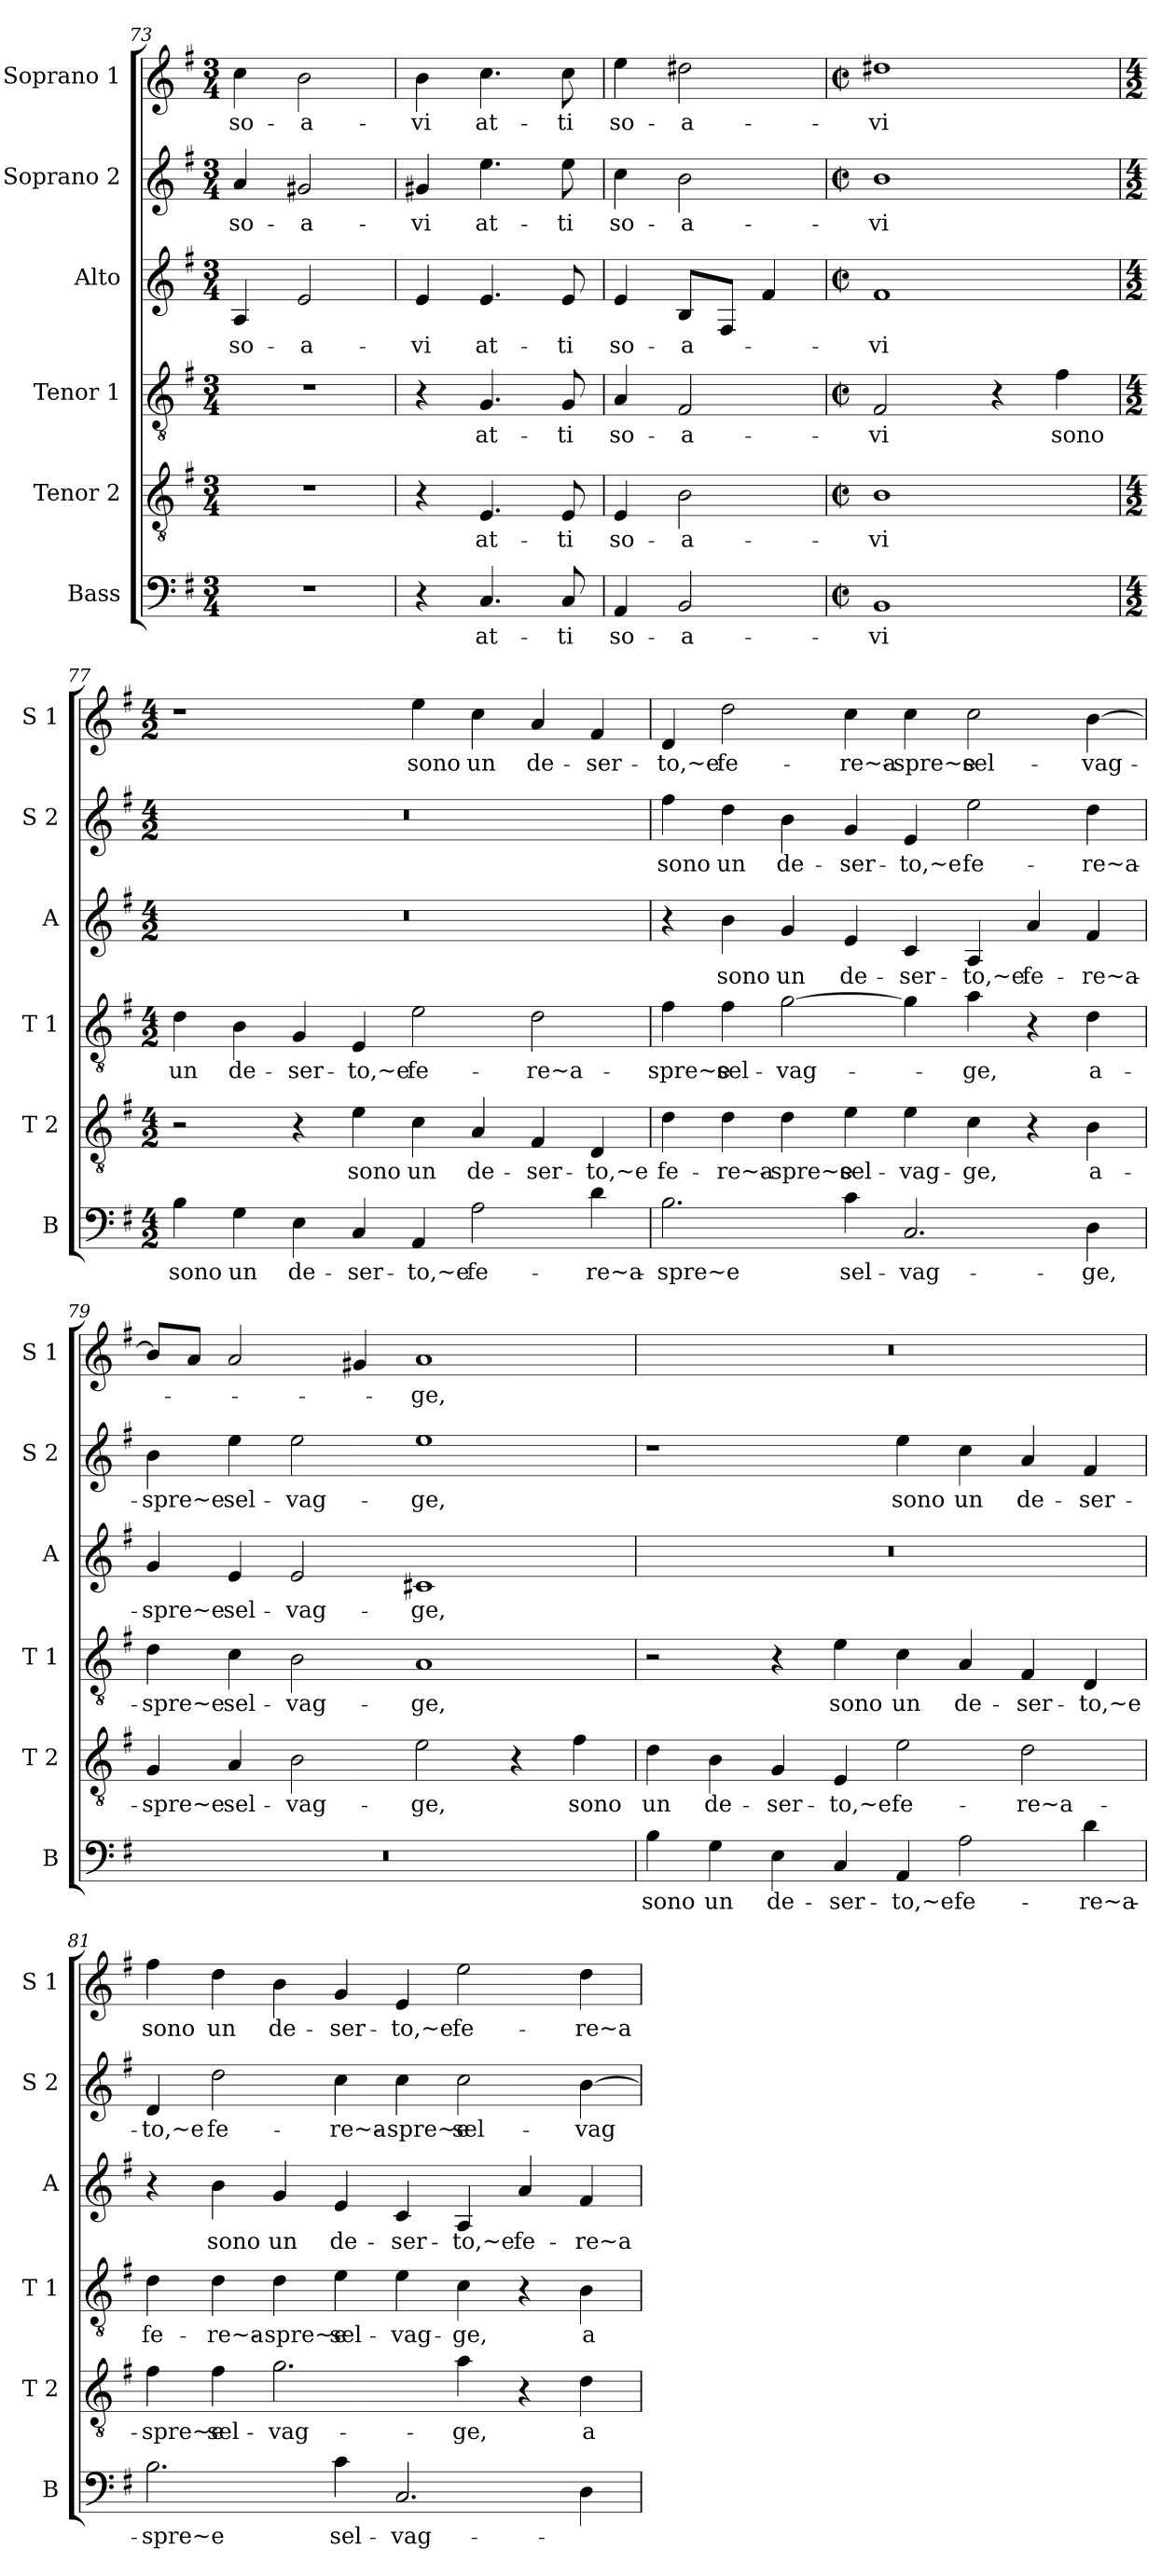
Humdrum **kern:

**kern	**text	**kern	**text	**kern	**text	**kern	**text	**kern	**text	**kern	**text
*part6	*part6	*part5	*part5	*part4	*part4	*part3	*part3	*part2	*part2	*part1	*part1
*staff6	*staff6	*staff5	*staff5	*staff4	*staff4	*staff3	*staff3	*staff2	*staff2	*staff1	*staff1
*I"Bass	*	*I"Tenor 2	*	*I"Tenor 1	*	*I"Alto	*	*I"Soprano 2	*	*I"Soprano 1	*
*I'B	*	*I'T 2	*	*I'T 1	*	*I'A	*	*I'S 2	*	*I'S 1	*
*clefF4	*	*clefGv2	*	*clefGv2	*	*clefG2	*	*clefG2	*	*clefG2	*
*k[f#]	*	*k[f#]	*	*k[f#]	*	*k[f#]	*	*k[f#]	*	*k[f#]	*
*G:	*	*G:	*	*G:	*	*G:	*	*G:	*	*G:	*
*M3/4	*	*M3/4	*	*M3/4	*	*M3/4	*	*M3/4	*	*M3/4	*
=73	=73	=73	=73	=73	=73	=73	=73	=73	=73	=73	=73
!	!	!	!	!	!	!	!LO:LY:b	!	!LO:LY:b	!	!LO:LY:b
2.r	.	2.r	.	2.r	.	4A/	so-	4a/	so-	4cc\	so-
!	!	!	!	!	!	!	!LO:LY:b	!	!LO:LY:b	!	!LO:LY:b
.	.	.	.	.	.	2e/	-a-	2g#X/	-a-	2b\	-a-
=74	=74	=74	=74	=74	=74	=74	=74	=74	=74	=74	=74
!	!	!	!	!	!	!	!LO:LY:b	!	!LO:LY:b	!	!LO:LY:b
4r	.	4r	.	4r	.	4e/	-vi	4g#X/	-vi	4b\	-vi
!	!LO:LY:b	!	!LO:LY:b	!	!LO:LY:b	!	!LO:LY:b	!	!LO:LY:b	!	!LO:LY:b
4.C/	at-	4.E/	at-	4.G/	at-	4.e/	at-	4.ee\	at-	4.cc\	at-
!	!LO:LY:b	!	!LO:LY:b	!	!LO:LY:b	!	!LO:LY:b	!	!LO:LY:b	!	!LO:LY:b
8C/	-ti	8E/	-ti	8G/	-ti	8e/	-ti	8ee\	-ti	8cc\	-ti
!!LO:PB:g=z
=75	=75	=75	=75	=75	=75	=75	=75	=75	=75	=75	=75
!	!LO:LY:b	!	!LO:LY:b	!	!LO:LY:b	!	!LO:LY:b	!	!LO:LY:b	!	!LO:LY:b
4AA/	so-	4E/	so-	4A/	so-	4e/	so-	4cc\	so-	4ee\	so-
!	!LO:LY:b	!	!LO:LY:b	!	!LO:LY:b	!	!LO:LY:b	!	!LO:LY:b	!	!LO:LY:b
2BB/	-a-	2B\	-a-	2F#/	-a-	8B/L	-a-	2b\	-a-	2dd#X\	-a-
.	.	.	.	.	.	8F#/J	.	.	.	.	.
.	.	.	.	.	.	4f#/	.	.	.	.	.
=76	=76	=76	=76	=76	=76	=76	=76	=76	=76	=76	=76
*M2/2	*	*M2/2	*	*M2/2	*	*M2/2	*	*M2/2	*	*M2/2	*
*met(c|)	*	*met(c|)	*	*met(c|)	*	*met(c|)	*	*met(c|)	*	*met(c|)	*
!	!LO:LY:b	!	!LO:LY:b	!	!LO:LY:b	!	!LO:LY:b	!	!LO:LY:b	!	!LO:LY:b
*	*	*	*	*	*	*	*	*	*	*^	*
1BB	-vi	1B	-vi	2F#/	-vi	1f#	-vi	1b	-vi	1dd#X	16ryy	-vi
.	.	.	.	.	.	.	.	.	.	.	2...ryy	.
.	.	.	.	4r	.	.	.	.	.	.	.	.
!	!	!	!	!	!LO:LY:b	!	!	!	!	!	!	!
.	.	.	.	4f#\	sono	.	.	.	.	.	.	.
*	*	*	*	*	*	*	*	*	*	*v	*v	*
=77	=77	=77	=77	=77	=77	=77	=77	=77	=77	=77	=77
*M4/2	*	*M4/2	*	*M4/2	*	*M4/2	*	*M4/2	*	*M4/2	*
*	*	*	*	*	*	*	*	*	*	*^	*
!	!LO:LY:b	!	!	!	!LO:LY:b	!	!	!	!	!	!	!
*	*	*	*	*	*	*	*	*	*	*v	*v	*
4B\	sono	2r	.	4d\	un	0r	.	0r	.	1r	.
!	!LO:LY:b	!	!	!	!LO:LY:b	!	!	!	!	!	!
4G\	un	.	.	4B\	de-	.	.	.	.	.	.
!	!LO:LY:b	!	!	!	!LO:LY:b	!	!	!	!	!	!
4E\	de-	4r	.	4G/	-ser-	.	.	.	.	.	.
!	!LO:LY:b	!	!LO:LY:b	!	!LO:LY:b	!	!	!	!	!	!
4C/	-ser-	4e\	sono	4E/	-to,~e	.	.	.	.	.	.
!	!LO:LY:b	!	!LO:LY:b	!	!LO:LY:b	!	!	!	!	!	!LO:LY:b
4AA/	-to,~e	4c\	un	2e\	fe-	.	.	.	.	4ee\	sono
!	!LO:LY:b	!	!LO:LY:b	!	!	!	!	!	!	!	!LO:LY:b
2A\	fe-	4A/	de-	.	.	.	.	.	.	4cc\	un
!	!	!	!LO:LY:b	!	!LO:LY:b	!	!	!	!	!	!LO:LY:b
.	.	4F#/	-ser-	2d\	-re~a-	.	.	.	.	4a/	de-
!	!LO:LY:b	!	!LO:LY:b	!	!	!	!	!	!	!	!LO:LY:b
4d\	-re~a-	4D/	-to,~e	.	.	.	.	.	.	4f#/	-ser-
!!LO:LB:g=z
=78	=78	=78	=78	=78	=78	=78	=78	=78	=78	=78	=78
!	!LO:LY:b	!	!LO:LY:b	!	!LO:LY:b	!	!	!	!LO:LY:b	!	!LO:LY:b
2.B\	-spre~e	4d\	fe-	4f#\	-spre~e	4r	.	4ff#\	sono	4d/	-to,~e
!	!	!	!LO:LY:b	!	!LO:LY:b	!	!LO:LY:b	!	!LO:LY:b	!	!LO:LY:b
.	.	4d\	-re~a-	4f#\	sel-	4b\	sono	4dd\	un	2dd\	fe-
!	!	!	!LO:LY:b	!	!LO:LY:b	!	!LO:LY:b	!	!LO:LY:b	!	!
.	.	4d\	-spre~e	[2g\	-vag-	4g/	un	4b\	de-	.	.
!	!LO:LY:b	!	!LO:LY:b	!	!	!	!LO:LY:b	!	!LO:LY:b	!	!LO:LY:b
4c\	sel-	4e\	sel-	.	.	4e/	de-	4g/	-ser-	4cc\	-re~a-
!	!LO:LY:b	!	!LO:LY:b	!	!	!	!LO:LY:b	!	!LO:LY:b	!	!LO:LY:b
2.C/	-vag-	4e\	-vag-	4g\]	.	4c/	-ser-	4e/	-to,~e	4cc\	-spre~e
!	!	!	!LO:LY:b	!	!LO:LY:b	!	!LO:LY:b	!	!LO:LY:b	!	!LO:LY:b
.	.	4c\	-ge,	4a\	-ge,	4A/	-to,~e	2ee\	fe-	2cc\	sel-
!	!	!	!	!	!	!	!LO:LY:b	!	!	!	!
.	.	4r	.	4r	.	4a/	fe-	.	.	.	.
!	!LO:LY:b	!	!LO:LY:b	!	!LO:LY:b	!	!LO:LY:b	!	!LO:LY:b	!	!LO:LY:b
4D\	-ge,	4B\	a-	4d\	a-	4f#/	-re~a-	4dd\	-re~a-	[4b\	-vag-
=79	=79	=79	=79	=79	=79	=79	=79	=79	=79	=79	=79
!	!	!	!LO:LY:b	!	!LO:LY:b	!	!LO:LY:b	!	!LO:LY:b	!	!
0r	.	4G/	-spre~e	4d\	-spre~e	4g/	-spre~e	4b\	-spre~e	8b/L]	.
.	.	.	.	.	.	.	.	.	.	8a/J	.
!	!	!	!LO:LY:b	!	!LO:LY:b	!	!LO:LY:b	!	!LO:LY:b	!	!
.	.	4A/	sel-	4c\	sel-	4e/	sel-	4ee\	sel-	2a/	.
!	!	!	!LO:LY:b	!	!LO:LY:b	!	!LO:LY:b	!	!LO:LY:b	!	!
.	.	2B\	-vag-	2B\	-vag-	2e/	-vag-	2ee\	-vag-	.	.
.	.	.	.	.	.	.	.	.	.	4g#X/	.
!	!	!	!LO:LY:b	!	!LO:LY:b	!	!LO:LY:b	!	!LO:LY:b	!	!LO:LY:b
.	.	2e\	-ge,	1A	-ge,	1c#X	-ge,	1ee	-ge,	1a	-ge,
.	.	4r	.	.	.	.	.	.	.	.	.
!	!	!	!LO:LY:b	!	!	!	!	!	!	!	!
.	.	4f#\	sono	.	.	.	.	.	.	.	.
!!LO:PB:g=z
=80	=80	=80	=80	=80	=80	=80	=80	=80	=80	=80	=80
!	!LO:LY:b	!	!LO:LY:b	!	!	!	!	!	!	!	!
4B\	sono	4d\	un	2r	.	0r	.	1r	.	0r	.
!	!LO:LY:b	!	!LO:LY:b	!	!	!	!	!	!	!	!
4G\	un	4B\	de-	.	.	.	.	.	.	.	.
!	!LO:LY:b	!	!LO:LY:b	!	!	!	!	!	!	!	!
4E\	de-	4G/	-ser-	4r	.	.	.	.	.	.	.
!	!LO:LY:b	!	!LO:LY:b	!	!LO:LY:b	!	!	!	!	!	!
4C/	-ser-	4E/	-to,~e	4e\	sono	.	.	.	.	.	.
!	!LO:LY:b	!	!LO:LY:b	!	!LO:LY:b	!	!	!	!LO:LY:b	!	!
4AA/	-to,~e	2e\	fe-	4c\	un	.	.	4ee\	sono	.	.
!	!LO:LY:b	!	!	!	!LO:LY:b	!	!	!	!LO:LY:b	!	!
2A\	fe-	.	.	4A/	de-	.	.	4cc\	un	.	.
!	!	!	!LO:LY:b	!	!LO:LY:b	!	!	!	!LO:LY:b	!	!
.	.	2d\	-re~a-	4F#/	-ser-	.	.	4a/	de-	.	.
!	!LO:LY:b	!	!	!	!LO:LY:b	!	!	!	!LO:LY:b	!	!
4d\	-re~a-	.	.	4D/	-to,~e	.	.	4f#/	-ser-	.	.
=81	=81	=81	=81	=81	=81	=81	=81	=81	=81	=81	=81
!	!LO:LY:b	!	!LO:LY:b	!	!LO:LY:b	!	!	!	!LO:LY:b	!	!LO:LY:b
2.B\	-spre~e	4f#\	-spre~e	4d\	fe-	4r	.	4d/	-to,~e	4ff#\	sono
!	!	!	!LO:LY:b	!	!LO:LY:b	!	!LO:LY:b	!	!LO:LY:b	!	!LO:LY:b
.	.	4f#\	sel-	4d\	-re~a-	4b\	sono	2dd\	fe-	4dd\	un
!	!	!	!LO:LY:b	!	!LO:LY:b	!	!LO:LY:b	!	!	!	!LO:LY:b
.	.	2.g\	-vag-	4d\	-spre~e	4g/	un	.	.	4b\	de-
!	!LO:LY:b	!	!	!	!LO:LY:b	!	!LO:LY:b	!	!LO:LY:b	!	!LO:LY:b
4c\	sel-	.	.	4e\	sel-	4e/	de-	4cc\	-re~a-	4g/	-ser-
!	!LO:LY:b	!	!	!	!LO:LY:b	!	!LO:LY:b	!	!LO:LY:b	!	!LO:LY:b
2.C/	-vag-	.	.	4e\	-vag-	4c/	-ser-	4cc\	-spre~e	4e/	-to,~e
!	!	!	!LO:LY:b	!	!LO:LY:b	!	!LO:LY:b	!	!LO:LY:b	!	!LO:LY:b
.	.	4a\	-ge,	4c\	-ge,	4A/	-to,~e	2cc\	sel-	2ee\	fe-
!	!	!	!	!	!	!	!LO:LY:b	!	!	!	!
.	.	4r	.	4r	.	4a/	fe-	.	.	.	.
!	!	!	!LO:LY:b	!	!LO:LY:b	!	!LO:LY:b	!	!LO:LY:b	!	!LO:LY:b
4D\	.	4d\	a-	4B\	a-	4f#/	-re~a-	[4b\	-vag-	4dd\	-re~a-
=	=	=	=	=	=	=	=	=	=	=	=
*-	*-	*-	*-	*-	*-	*-	*-	*-	*-	*-	*-
